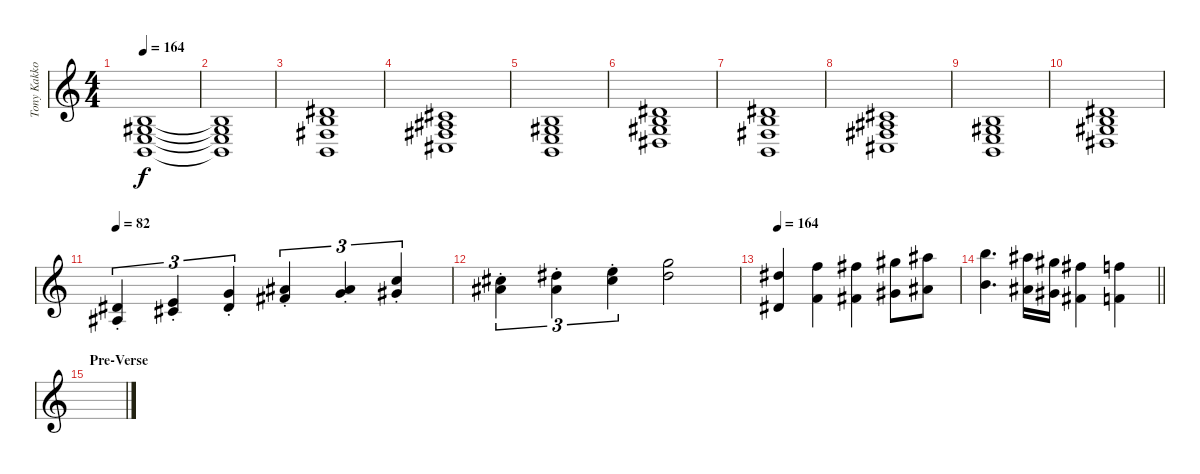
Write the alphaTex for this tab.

\track ("Tony Kakko" "Tony Kakko") {instrument stringensemble2}
\staff {score}
\tuning (E4 B3 G3 D3 A2 E2) {hide}
\ts (4 4)
\tempo 164
\clef g2
\ks c
(0.2 1.3 2.4 2.5).1{bd 240 dy f} |
(0.2{t} 1.3{t} 2.4{t} 2.5{t}).1 |
(4.2 4.3 4.4 2.5).1{bd 240} |
(2.2 3.3 4.4 4.5).1{bd 240} |
(0.2 1.3 2.4 2.5).1{bd 240} |
(4.2 4.3 6.4 6.5).1{bd 240} |
(4.2 4.3 4.4 2.5).1{bd 240} |
(2.2 3.3 4.4 4.5).1{bd 240} |
(0.2 1.3 2.4 2.5).1{bd 240} |
(4.2 4.3 6.4 6.5).1{bd 240} |
\tempo 82
(8.3{st} 8.4{st}).4{tu (3 2)} (9.3{st} 11.4{st}).4{tu (3 2)} (8.2{st} 8.3{st}).4{tu (3 2)} (11.2{st} 11.3{st}).4{tu (3 2)} (6.1{st} 8.2{st}).4{tu (3 2)} (8.1{st} 9.2{st}).4{tu (3 2)} |
(9.1{st} 11.2{st}).4{tu (3 2)} (11.1{st} 11.2{st}).4{tu (3 2)} (12.1{st} 14.2{st}).4{tu (3 2)} (15.1 16.2).2 |
\tempo 164
(11.1 8.3).4 (13.1 10.3).4 (14.1 11.3).4 (16.1 13.3).8 (18.1 15.3).8 |
\barLineRight lightlight
(19.1 16.3).4{d} (18.1 15.3).16 (16.1 13.3).16 (14.1 11.3).4 (13.1 10.3).4 |
\section ("" "Pre-Verse")
